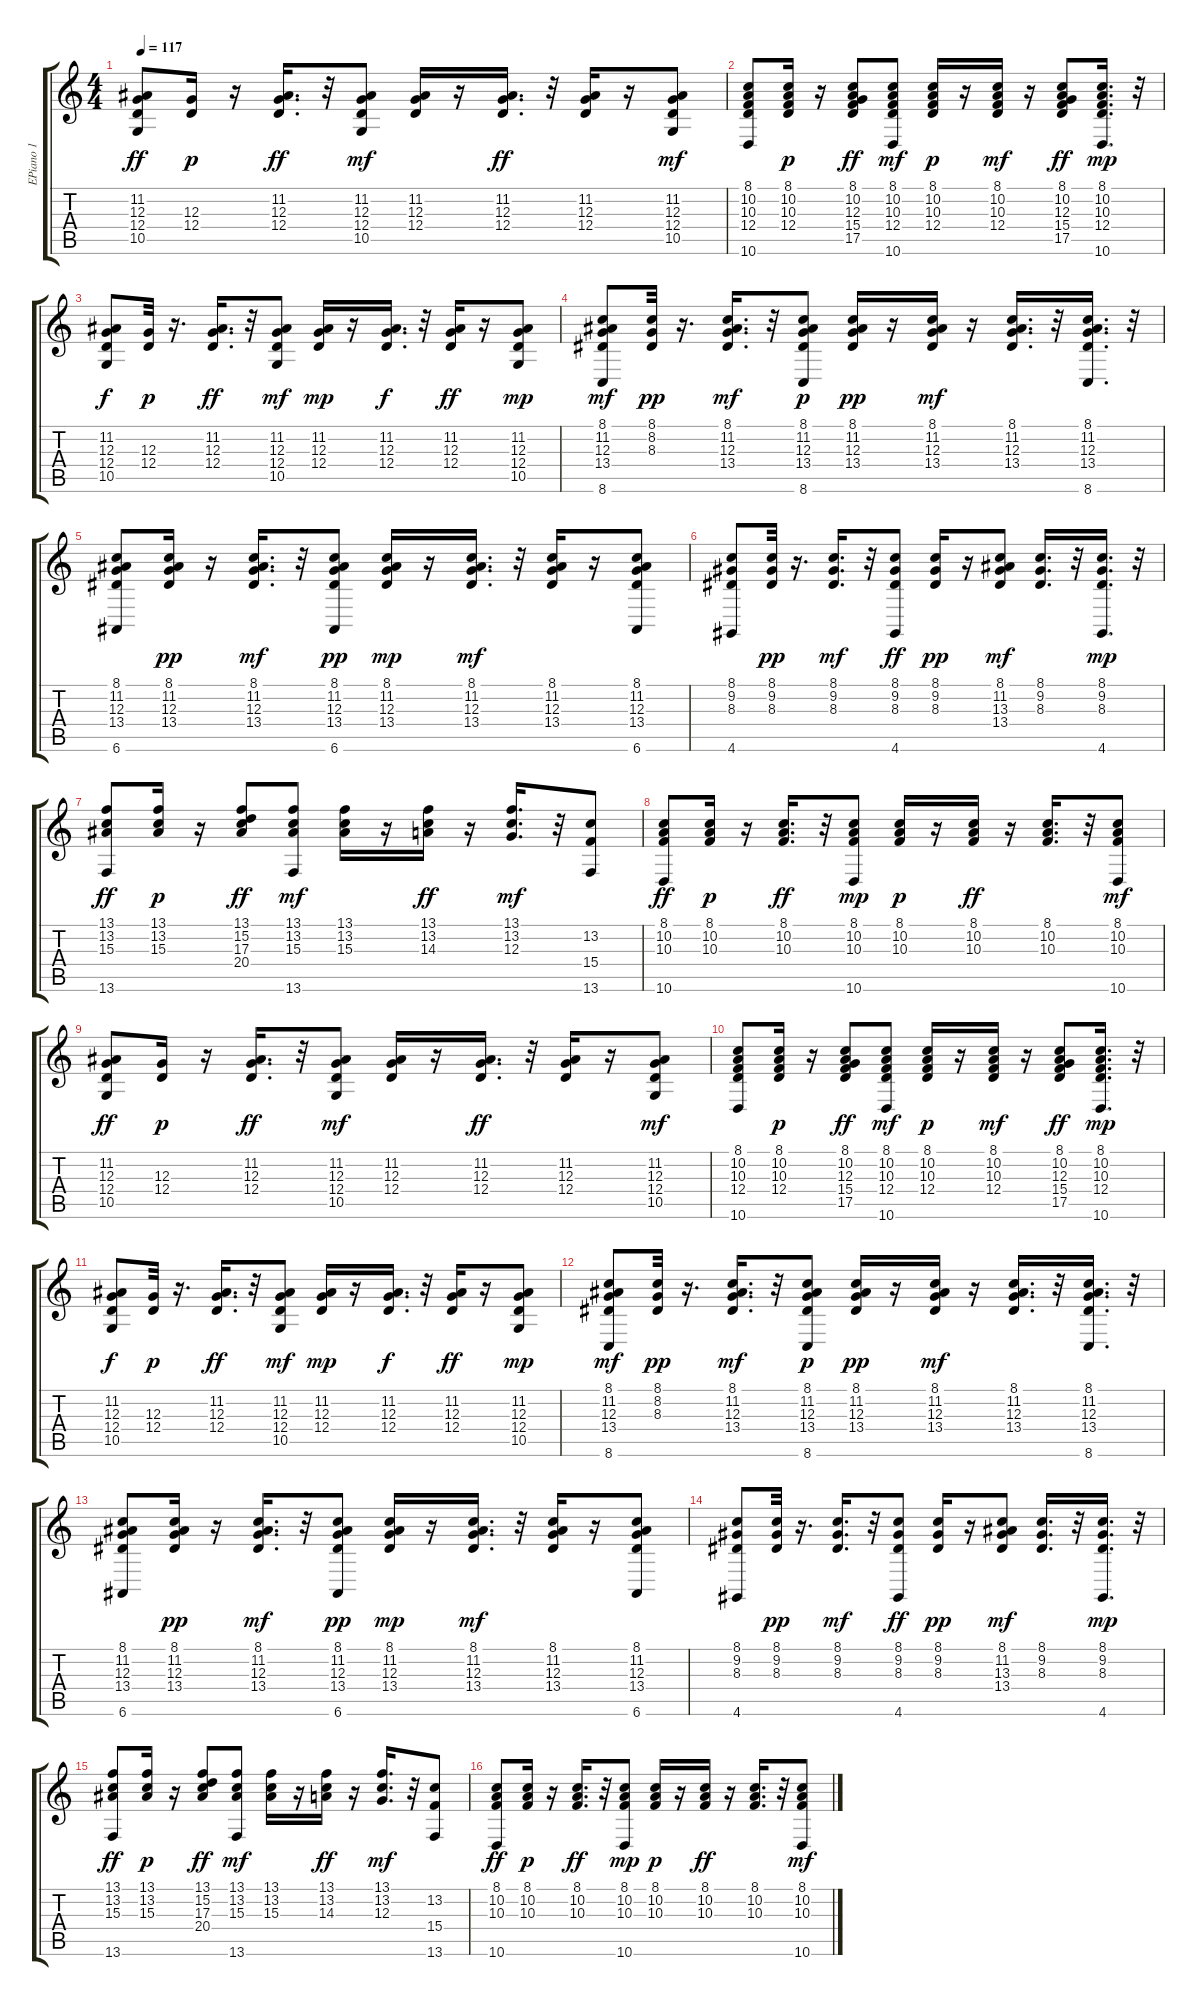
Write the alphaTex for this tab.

\track ("EPiano 1" "EPiano 1") {instrument stringensemble1}
\staff {score tabs}
\tuning (E4 B3 G3 D3 A2 E2) {hide}
\ts (4 4)
\tempo 117
\clef g2
\ks c
(11.2 12.3 12.4 10.5).8{dy ff} (12.3 12.4).16{dy p} r.16 (11.2 12.3 12.4).16{d dy ff} r.32 (11.2 12.3 12.4 10.5).8{dy mf} (11.2 12.3 12.4).16 r.16 (11.2 12.3 12.4).16{d dy ff} r.32 (11.2 12.3 12.4).16 r.16 (11.2 12.3 12.4 10.5).8{dy mf} |
(8.1 10.2 10.3 12.4 10.6).8 (8.1 10.2 10.3 12.4).16{dy p} r.16 (8.1 10.2 12.3 15.4 17.5).8{dy ff} (8.1 10.2 10.3 12.4 10.6).8{dy mf} (8.1 10.2 10.3 12.4).16{dy p} r.16 (8.1 10.2 10.3 12.4).16{dy mf} r.16 (8.1 10.2 12.3 15.4 17.5).8{dy ff} (8.1 10.2 10.3 12.4 10.6).16{d dy mp} r.32 |
(11.2 12.3 12.4 10.5).8{dy f} (12.3 12.4).32{dy p} r.16{d} (11.2 12.3 12.4).16{d dy ff} r.32 (11.2 12.3 12.4 10.5).8{dy mf} (11.2 12.3 12.4).16{dy mp} r.16 (11.2 12.3 12.4).16{d dy f} r.32 (11.2 12.3 12.4).16{dy ff} r.16 (11.2 12.3 12.4 10.5).8{dy mp} |
(8.1 11.2 12.3 13.4 8.6).8{dy mf} (8.1 8.2 8.3).32{dy pp} r.16{d} (8.1 11.2 12.3 13.4).16{d dy mf} r.32 (8.1 11.2 12.3 13.4 8.6).8{dy p} (8.1 11.2 12.3 13.4).16{dy pp} r.16 (8.1 11.2 12.3 13.4).16{dy mf} r.16 (8.1 11.2 12.3 13.4).16{d} r.32 (8.1 11.2 12.3 13.4 8.6).16{d} r.32 |
(8.1 11.2 12.3 13.4 6.6).8 (8.1 11.2 12.3 13.4).16{dy pp} r.16 (8.1 11.2 12.3 13.4).16{d dy mf} r.32 (8.1 11.2 12.3 13.4 6.6).8{dy pp} (8.1 11.2 12.3 13.4).16{dy mp} r.16 (8.1 11.2 12.3 13.4).16{d dy mf} r.32 (8.1 11.2 12.3 13.4).16 r.16 (8.1 11.2 12.3 13.4 6.6).8 |
(8.1 9.2 8.3 4.6).8 (8.1 9.2 8.3).32{dy pp} r.16{d} (8.1 9.2 8.3).16{d dy mf} r.32 (8.1 9.2 8.3 4.6).8{dy ff} (8.1 9.2 8.3).16{dy pp} r.16 (8.1 11.2 13.3 13.4).8{dy mf} (8.1 9.2 8.3).16{d} r.32 (8.1 9.2 8.3 4.6).16{d dy mp} r.32 |
(13.1 13.2 15.3 13.6).8{dy ff} (13.1 13.2 15.3).16{dy p} r.16 (13.1 15.2 17.3 20.4).8{dy ff} (13.1 13.2 15.3 13.6).8{dy mf} (13.1 13.2 15.3).16 r.16 (13.1 13.2 14.3).16{dy ff} r.16 (13.1 13.2 12.3).16{d dy mf} r.32 (13.2 15.4 13.6).8 |
(8.1 10.2 10.3 10.6).8{dy ff} (8.1 10.2 10.3).16{dy p} r.16 (8.1 10.2 10.3).16{d dy ff} r.32 (8.1 10.2 10.3 10.6).8{dy mp} (8.1 10.2 10.3).16{dy p} r.16 (8.1 10.2 10.3).16{dy ff} r.16 (8.1 10.2 10.3).16{d} r.32 (8.1 10.2 10.3 10.6).8{dy mf} |
(11.2 12.3 12.4 10.5).8{dy ff} (12.3 12.4).16{dy p} r.16 (11.2 12.3 12.4).16{d dy ff} r.32 (11.2 12.3 12.4 10.5).8{dy mf} (11.2 12.3 12.4).16 r.16 (11.2 12.3 12.4).16{d dy ff} r.32 (11.2 12.3 12.4).16 r.16 (11.2 12.3 12.4 10.5).8{dy mf} |
(8.1 10.2 10.3 12.4 10.6).8 (8.1 10.2 10.3 12.4).16{dy p} r.16 (8.1 10.2 12.3 15.4 17.5).8{dy ff} (8.1 10.2 10.3 12.4 10.6).8{dy mf} (8.1 10.2 10.3 12.4).16{dy p} r.16 (8.1 10.2 10.3 12.4).16{dy mf} r.16 (8.1 10.2 12.3 15.4 17.5).8{dy ff} (8.1 10.2 10.3 12.4 10.6).16{d dy mp} r.32 |
(11.2 12.3 12.4 10.5).8{dy f} (12.3 12.4).32{dy p} r.16{d} (11.2 12.3 12.4).16{d dy ff} r.32 (11.2 12.3 12.4 10.5).8{dy mf} (11.2 12.3 12.4).16{dy mp} r.16 (11.2 12.3 12.4).16{d dy f} r.32 (11.2 12.3 12.4).16{dy ff} r.16 (11.2 12.3 12.4 10.5).8{dy mp} |
(8.1 11.2 12.3 13.4 8.6).8{dy mf} (8.1 8.2 8.3).32{dy pp} r.16{d} (8.1 11.2 12.3 13.4).16{d dy mf} r.32 (8.1 11.2 12.3 13.4 8.6).8{dy p} (8.1 11.2 12.3 13.4).16{dy pp} r.16 (8.1 11.2 12.3 13.4).16{dy mf} r.16 (8.1 11.2 12.3 13.4).16{d} r.32 (8.1 11.2 12.3 13.4 8.6).16{d} r.32 |
(8.1 11.2 12.3 13.4 6.6).8 (8.1 11.2 12.3 13.4).16{dy pp} r.16 (8.1 11.2 12.3 13.4).16{d dy mf} r.32 (8.1 11.2 12.3 13.4 6.6).8{dy pp} (8.1 11.2 12.3 13.4).16{dy mp} r.16 (8.1 11.2 12.3 13.4).16{d dy mf} r.32 (8.1 11.2 12.3 13.4).16 r.16 (8.1 11.2 12.3 13.4 6.6).8 |
(8.1 9.2 8.3 4.6).8 (8.1 9.2 8.3).32{dy pp} r.16{d} (8.1 9.2 8.3).16{d dy mf} r.32 (8.1 9.2 8.3 4.6).8{dy ff} (8.1 9.2 8.3).16{dy pp} r.16 (8.1 11.2 13.3 13.4).8{dy mf} (8.1 9.2 8.3).16{d} r.32 (8.1 9.2 8.3 4.6).16{d dy mp} r.32 |
(13.1 13.2 15.3 13.6).8{dy ff} (13.1 13.2 15.3).16{dy p} r.16 (13.1 15.2 17.3 20.4).8{dy ff} (13.1 13.2 15.3 13.6).8{dy mf} (13.1 13.2 15.3).16 r.16 (13.1 13.2 14.3).16{dy ff} r.16 (13.1 13.2 12.3).16{d dy mf} r.32 (13.2 15.4 13.6).8 |
(8.1 10.2 10.3 10.6).8{dy ff} (8.1 10.2 10.3).16{dy p} r.16 (8.1 10.2 10.3).16{d dy ff} r.32 (8.1 10.2 10.3 10.6).8{dy mp} (8.1 10.2 10.3).16{dy p} r.16 (8.1 10.2 10.3).16{dy ff} r.16 (8.1 10.2 10.3).16{d} r.32 (8.1 10.2 10.3 10.6).8{dy mf}
